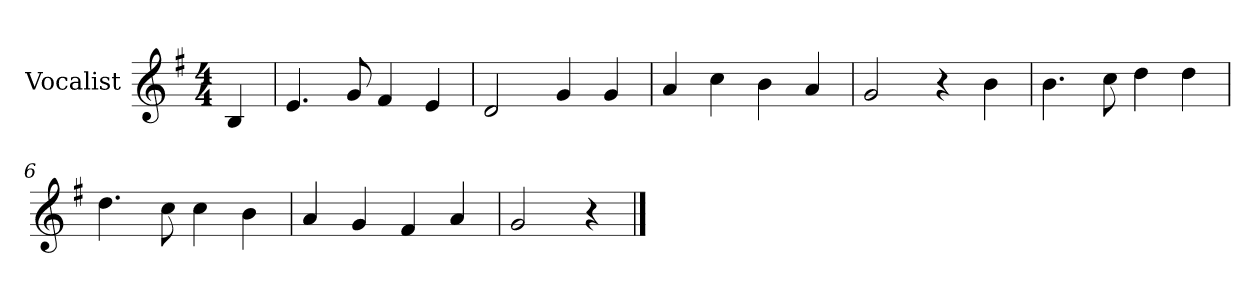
**kern
*part1
*staff1
*I"Vocalist
*k[f#]
*G:
*M4/4
=
4B
=1
4.e
8g
4f#
4e
=2
2d
4g
4g
=3
4a
4cc
4b
4a
=4
2g
4r
4b
=5
4.b
8cc
4dd
4dd
=6
4.dd
8cc
4cc
4b
=7
4a
4g
4f#
4a
=8
2g
4r
==
*-
